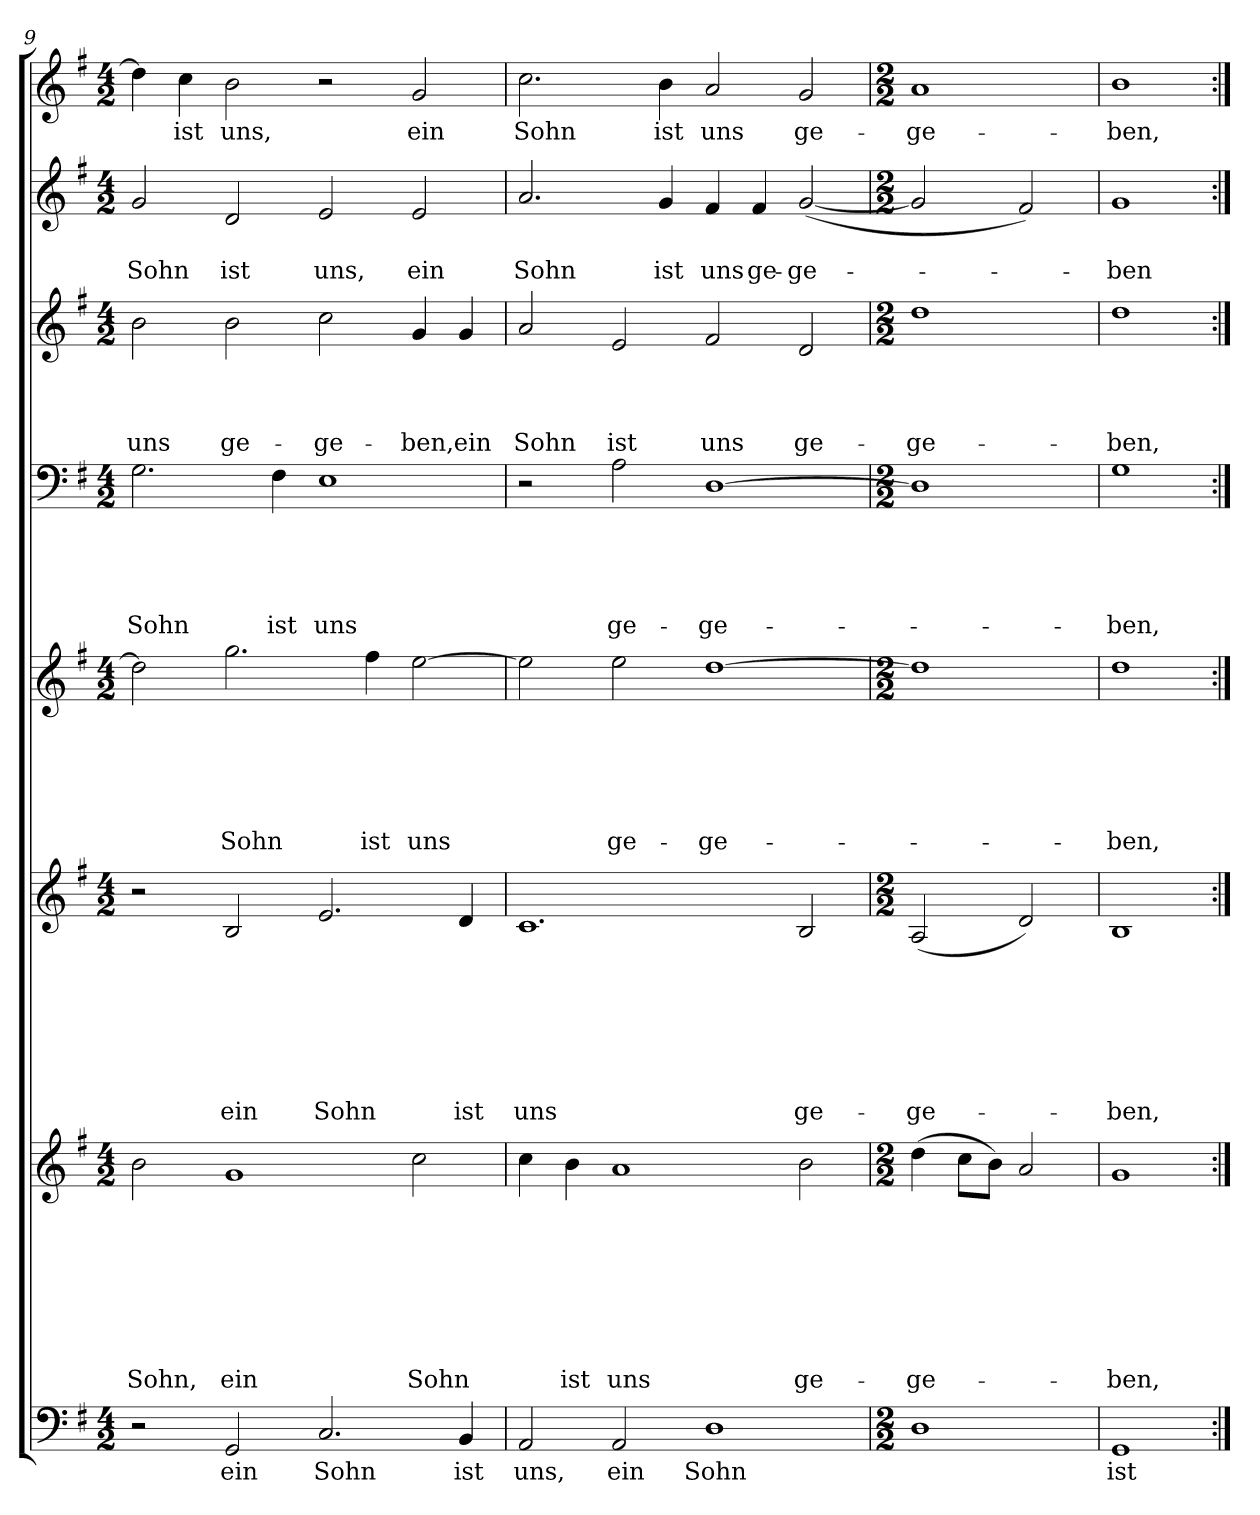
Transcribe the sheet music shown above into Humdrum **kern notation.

**kern	**text	**kern	**text	**text	**text	**text	**text	**text	**text	**text	**kern	**text	**text	**text	**text	**text	**text	**text	**kern	**text	**text	**text	**text	**text	**text	**kern	**text	**text	**text	**text	**text	**kern	**text	**text	**text	**text	**kern	**text	**text	**kern	**text
*part8	*part8	*part7	*part7	*part7	*part7	*part7	*part7	*part7	*part7	*part7	*part6	*part6	*part6	*part6	*part6	*part6	*part6	*part6	*part5	*part5	*part5	*part5	*part5	*part5	*part5	*part4	*part4	*part4	*part4	*part4	*part4	*part3	*part3	*part3	*part3	*part3	*part2	*part2	*part2	*part1	*part1
*staff8	*staff8	*staff7	*staff7	*staff7	*staff7	*staff7	*staff7	*staff7	*staff7	*staff7	*staff6	*staff6	*staff6	*staff6	*staff6	*staff6	*staff6	*staff6	*staff5	*staff5	*staff5	*staff5	*staff5	*staff5	*staff5	*staff4	*staff4	*staff4	*staff4	*staff4	*staff4	*staff3	*staff3	*staff3	*staff3	*staff3	*staff2	*staff2	*staff2	*staff1	*staff1
*clefF4	*	*clefG2	*	*	*	*	*	*	*	*	*clefG2	*	*	*	*	*	*	*	*clefG2	*	*	*	*	*	*	*clefF4	*	*	*	*	*	*clefG2	*	*	*	*	*clefG2	*	*	*clefG2	*
*	*	*ITrd7c12	*	*	*	*	*	*	*	*	*	*	*	*	*	*	*	*	*	*	*	*	*	*	*	*	*	*	*	*	*	*ITrd7c12	*	*	*	*	*	*	*	*	*
*k[f#]	*	*k[f#]	*	*	*	*	*	*	*	*	*k[f#]	*	*	*	*	*	*	*	*k[f#]	*	*	*	*	*	*	*k[f#]	*	*	*	*	*	*k[f#]	*	*	*	*	*k[f#]	*	*	*k[f#]	*
*G:	*	*G:	*	*	*	*	*	*	*	*	*G:	*	*	*	*	*	*	*	*G:	*	*	*	*	*	*	*G:	*	*	*	*	*	*G:	*	*	*	*	*G:	*	*	*G:	*
*M4/2	*	*M4/2	*	*	*	*	*	*	*	*	*M4/2	*	*	*	*	*	*	*	*M4/2	*	*	*	*	*	*	*M4/2	*	*	*	*	*	*M4/2	*	*	*	*	*M4/2	*	*	*M4/2	*
=9	=9	=9	=9	=9	=9	=9	=9	=9	=9	=9	=9	=9	=9	=9	=9	=9	=9	=9	=9	=9	=9	=9	=9	=9	=9	=9	=9	=9	=9	=9	=9	=9	=9	=9	=9	=9	=9	=9	=9	=9	=9
!	!	!	!	!	!	!	!	!	!	!LO:LY:b	!	!	!	!	!	!	!	!	!	!	!	!	!	!	!	!	!	!	!	!	!LO:LY:b	!	!	!	!	!LO:LY:b	!	!	!LO:LY:b	!	!
2r	.	2B\	.	.	.	.	.	.	.	Sohn,	2r	.	.	.	.	.	.	.	2dd\]	.	.	.	.	.	.	2.G\	.	.	.	.	Sohn	2B\	.	.	.	uns	2g/	.	Sohn	4dd\]	.
!	!	!	!	!	!	!	!	!	!	!	!	!	!	!	!	!	!	!	!	!	!	!	!	!	!	!	!	!	!	!	!	!	!	!	!	!	!	!	!	!	!LO:LY:b
.	.	.	.	.	.	.	.	.	.	.	.	.	.	.	.	.	.	.	.	.	.	.	.	.	.	.	.	.	.	.	.	.	.	.	.	.	.	.	.	4cc\	ist
!	!LO:LY:b	!	!	!	!	!	!	!	!	!LO:LY:b	!	!	!	!	!	!	!	!LO:LY:b	!	!	!	!	!	!	!LO:LY:b	!	!	!	!	!	!	!	!	!	!	!LO:LY:b	!	!	!LO:LY:b	!	!LO:LY:b
2GG/	ein	1G	.	.	.	.	.	.	.	ein	2B/	.	.	.	.	.	.	ein	2.gg\	.	.	.	.	.	Sohn	.	.	.	.	.	.	2B\	.	.	.	ge-	2d/	.	ist	2b\	uns,
!	!	!	!	!	!	!	!	!	!	!	!	!	!	!	!	!	!	!	!	!	!	!	!	!	!	!	!	!	!	!	!LO:LY:b	!	!	!	!	!	!	!	!	!	!
.	.	.	.	.	.	.	.	.	.	.	.	.	.	.	.	.	.	.	.	.	.	.	.	.	.	4F#\	.	.	.	.	ist	.	.	.	.	.	.	.	.	.	.
!	!LO:LY:b	!	!	!	!	!	!	!	!	!	!	!	!	!	!	!	!	!LO:LY:b	!	!	!	!	!	!	!	!	!	!	!	!	!LO:LY:b	!	!	!	!	!LO:LY:b	!	!	!LO:LY:b	!	!
2.C/	Sohn	.	.	.	.	.	.	.	.	.	2.e/	.	.	.	.	.	.	Sohn	.	.	.	.	.	.	.	1E	.	.	.	.	uns	2c\	.	.	.	-ge-	2e/	.	uns,	2r	.
!	!	!	!	!	!	!	!	!	!	!	!	!	!	!	!	!	!	!	!	!	!	!	!	!	!LO:LY:b	!	!	!	!	!	!	!	!	!	!	!	!	!	!	!	!
.	.	.	.	.	.	.	.	.	.	.	.	.	.	.	.	.	.	.	4ff#\	.	.	.	.	.	ist	.	.	.	.	.	.	.	.	.	.	.	.	.	.	.	.
!	!	!	!	!	!	!	!	!	!	!LO:LY:b	!	!	!	!	!	!	!	!	!	!	!	!	!	!	!LO:LY:b	!	!	!	!	!	!	!	!	!	!	!LO:LY:b	!	!	!LO:LY:b	!	!LO:LY:b
.	.	2c\	.	.	.	.	.	.	.	Sohn	.	.	.	.	.	.	.	.	[<2ee\	.	.	.	.	.	uns	.	.	.	.	.	.	4G/	.	.	.	-ben,	2e/	.	ein	2g/	ein
!	!LO:LY:b	!	!	!	!	!	!	!	!	!	!	!	!	!	!	!	!	!LO:LY:b	!	!	!	!	!	!	!	!	!	!	!	!	!	!	!	!	!	!LO:LY:b	!	!	!	!	!
4BB/	ist	.	.	.	.	.	.	.	.	.	4d/	.	.	.	.	.	.	ist	.	.	.	.	.	.	.	.	.	.	.	.	.	4G/	.	.	.	ein	.	.	.	.	.
!!LO:PB:g=z
=10	=10	=10	=10	=10	=10	=10	=10	=10	=10	=10	=10	=10	=10	=10	=10	=10	=10	=10	=10	=10	=10	=10	=10	=10	=10	=10	=10	=10	=10	=10	=10	=10	=10	=10	=10	=10	=10	=10	=10	=10	=10
!	!LO:LY:b	!	!	!	!	!	!	!	!	!	!	!	!	!	!	!	!	!LO:LY:b	!	!	!	!	!	!	!	!	!	!	!	!	!	!	!	!	!	!LO:LY:b	!	!	!LO:LY:b	!	!LO:LY:b
2AA/	uns,	4c\	.	.	.	.	.	.	.	.	1.c	.	.	.	.	.	.	uns	2ee\]	.	.	.	.	.	.	2r	.	.	.	.	.	2A/	.	.	.	Sohn	2.a/	.	Sohn	2.cc\	Sohn
!	!	!	!	!	!	!	!	!	!	!LO:LY:b	!	!	!	!	!	!	!	!	!	!	!	!	!	!	!	!	!	!	!	!	!	!	!	!	!	!	!	!	!	!	!
.	.	4B\	.	.	.	.	.	.	.	ist	.	.	.	.	.	.	.	.	.	.	.	.	.	.	.	.	.	.	.	.	.	.	.	.	.	.	.	.	.	.	.
!	!LO:LY:b	!	!	!	!	!	!	!	!	!LO:LY:b	!	!	!	!	!	!	!	!	!	!	!	!	!	!	!LO:LY:b	!	!	!	!	!	!LO:LY:b	!	!	!	!	!LO:LY:b	!	!	!	!	!
2AA/	ein	1A	.	.	.	.	.	.	.	uns	.	.	.	.	.	.	.	.	2ee\	.	.	.	.	.	ge-	2A\	.	.	.	.	ge-	2E/	.	.	.	ist	.	.	.	.	.
!	!	!	!	!	!	!	!	!	!	!	!	!	!	!	!	!	!	!	!	!	!	!	!	!	!	!	!	!	!	!	!	!	!	!	!	!	!	!	!LO:LY:b	!	!LO:LY:b
.	.	.	.	.	.	.	.	.	.	.	.	.	.	.	.	.	.	.	.	.	.	.	.	.	.	.	.	.	.	.	.	.	.	.	.	.	4g/	.	ist	4b\	ist
!	!LO:LY:b	!	!	!	!	!	!	!	!	!	!	!	!	!	!	!	!	!	!	!	!	!	!	!	!LO:LY:b	!	!	!	!	!	!LO:LY:b	!	!	!	!	!LO:LY:b	!	!	!LO:LY:b	!	!LO:LY:b
1D	Sohn	.	.	.	.	.	.	.	.	.	.	.	.	.	.	.	.	.	[<1dd	.	.	.	.	.	-ge-	[<1D	.	.	.	.	-ge-	2F#/	.	.	.	uns	4f#/	.	uns	2a/	uns
!	!	!	!	!	!	!	!	!	!	!	!	!	!	!	!	!	!	!	!	!	!	!	!	!	!	!	!	!	!	!	!	!	!	!	!	!	!	!	!LO:LY:b	!	!
.	.	.	.	.	.	.	.	.	.	.	.	.	.	.	.	.	.	.	.	.	.	.	.	.	.	.	.	.	.	.	.	.	.	.	.	.	4f#/	.	ge-	.	.
!	!	!	!	!	!	!	!	!	!	!LO:LY:b	!	!	!	!	!	!	!	!LO:LY:b	!	!	!	!	!	!	!	!	!	!	!	!	!	!	!	!	!	!LO:LY:b	!	!	!LO:LY:b	!	!LO:LY:b
.	.	2B\	.	.	.	.	.	.	.	ge-	2B/	.	.	.	.	.	.	ge-	.	.	.	.	.	.	.	.	.	.	.	.	.	2D/	.	.	.	ge-	(<[<2g/	.	-ge-	2g/	ge-
=11	=11	=11	=11	=11	=11	=11	=11	=11	=11	=11	=11	=11	=11	=11	=11	=11	=11	=11	=11	=11	=11	=11	=11	=11	=11	=11	=11	=11	=11	=11	=11	=11	=11	=11	=11	=11	=11	=11	=11	=11	=11
*M2/2	*	*M2/2	*	*	*	*	*	*	*	*	*M2/2	*	*	*	*	*	*	*	*M2/2	*	*	*	*	*	*	*M2/2	*	*	*	*	*	*M2/2	*	*	*	*	*M2/2	*	*	*M2/2	*
!	!	!	!	!	!	!	!	!	!	!LO:LY:b	!	!	!	!	!	!	!	!LO:LY:b	!	!	!	!	!	!	!	!	!	!	!	!	!	!	!	!	!	!LO:LY:b	!	!	!	!	!LO:LY:b
1D	.	(>4d\	.	.	.	.	.	.	.	-ge-	(<2A/	.	.	.	.	.	.	-ge-	1dd]	.	.	.	.	.	.	1D]	.	.	.	.	.	1d	.	.	.	-ge-	2g/]	.	.	1a	-ge-
.	.	8c\L	.	.	.	.	.	.	.	.	.	.	.	.	.	.	.	.	.	.	.	.	.	.	.	.	.	.	.	.	.	.	.	.	.	.	.	.	.	.	.
.	.	8B\J)	.	.	.	.	.	.	.	.	.	.	.	.	.	.	.	.	.	.	.	.	.	.	.	.	.	.	.	.	.	.	.	.	.	.	.	.	.	.	.
.	.	2A/	.	.	.	.	.	.	.	.	2d/)	.	.	.	.	.	.	.	.	.	.	.	.	.	.	.	.	.	.	.	.	.	.	.	.	.	2f#/)	.	.	.	.
=12	=12	=12	=12	=12	=12	=12	=12	=12	=12	=12	=12	=12	=12	=12	=12	=12	=12	=12	=12	=12	=12	=12	=12	=12	=12	=12	=12	=12	=12	=12	=12	=12	=12	=12	=12	=12	=12	=12	=12	=12	=12
!	!LO:LY:b	!	!	!	!	!	!	!	!	!LO:LY:b	!	!	!	!	!	!	!	!LO:LY:b	!	!	!	!	!	!	!LO:LY:b	!	!	!	!	!	!LO:LY:b	!	!	!	!	!LO:LY:b	!	!	!LO:LY:b	!	!LO:LY:b
1GG	ist	1G	.	.	.	.	.	.	.	-ben,	1B	.	.	.	.	.	.	-ben,	1dd	.	.	.	.	.	-ben,	1G	.	.	.	.	-ben,-	1d	.	.	.	-ben,	1g	.	-ben-	1b	-ben,
=:|!	=:|!	=:|!	=:|!	=:|!	=:|!	=:|!	=:|!	=:|!	=:|!	=:|!	=:|!	=:|!	=:|!	=:|!	=:|!	=:|!	=:|!	=:|!	=:|!	=:|!	=:|!	=:|!	=:|!	=:|!	=:|!	=:|!	=:|!	=:|!	=:|!	=:|!	=:|!	=:|!	=:|!	=:|!	=:|!	=:|!	=:|!	=:|!	=:|!	=:|!	=:|!
*-	*-	*-	*-	*-	*-	*-	*-	*-	*-	*-	*-	*-	*-	*-	*-	*-	*-	*-	*-	*-	*-	*-	*-	*-	*-	*-	*-	*-	*-	*-	*-	*-	*-	*-	*-	*-	*-	*-	*-	*-	*-
